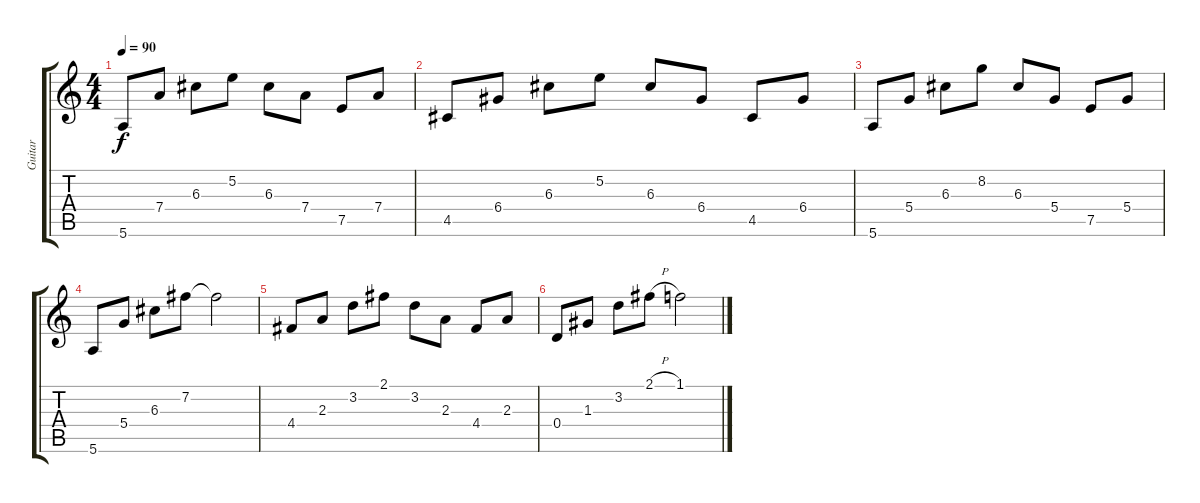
\track ("Guitar" "Guitar") {instrument electricguitarjazz}
\staff {score tabs}
\tuning (E4 B3 G3 D3 A2 E2) {hide}
\ts (4 4)
\tempo 90
\clef g2
\ks c
5.6.8{dy f} 7.4.8 6.3.8 5.2.8 6.3.8 7.4.8 7.5.8 7.4.8 |
4.5.8 6.4.8 6.3.8 5.2.8 6.3.8 6.4.8 4.5.8 6.4.8 |
5.6.8 5.4.8 6.3.8 8.2.8 6.3.8 5.4.8 7.5.8 5.4.8 |
5.6.8 5.4.8 6.3.8 7.2.8 7.2{t}.2 |
4.4.8 2.3.8 3.2.8 2.1.8 3.2.8 2.3.8 4.4.8 2.3.8 |
0.4.8 1.3.8 3.2.8 2.1{h}.8 1.1.2
